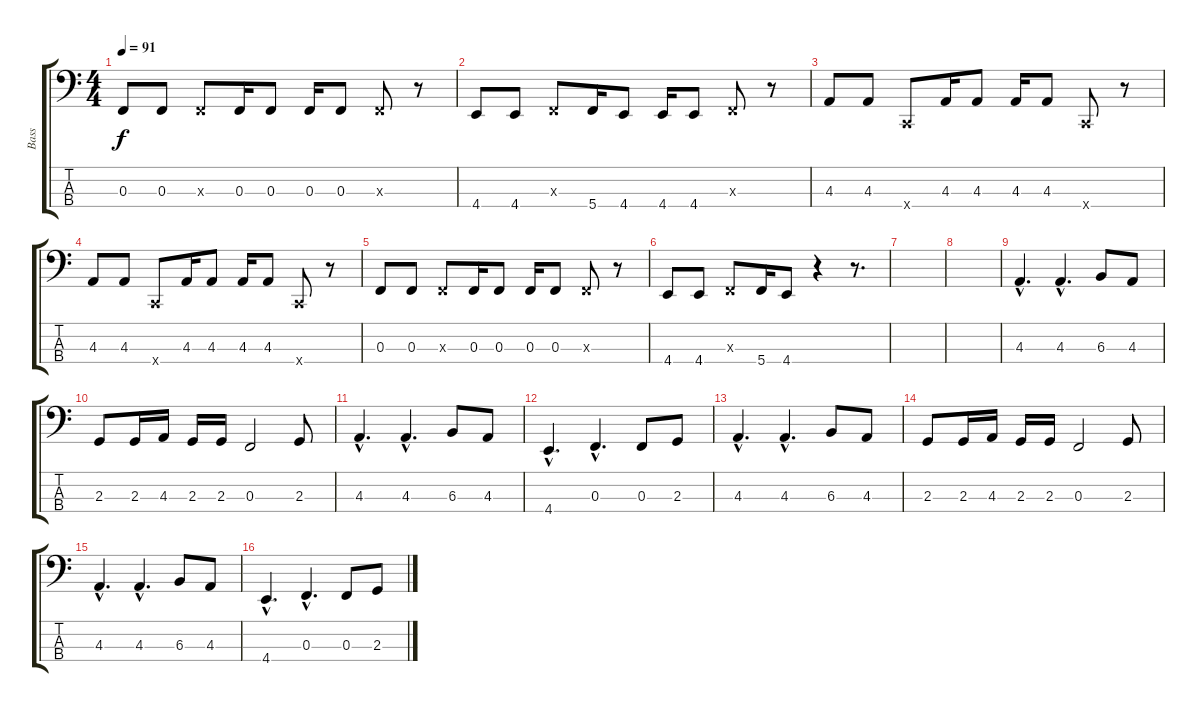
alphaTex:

\track ("Bass" "Bass") {instrument electricbassfinger}
\staff {score tabs}
\tuning (Eb2 Bb1 F1 C1) {hide}
\ts (4 4)
\tempo 91
\clef f4
\ks c
0.3.8{dy f} 0.3.8 0.3{x}.8 0.3.16 0.3.8 0.3.16 0.3.8 0.3{x}.8 r.8 |
4.4.8 4.4.8 0.3{x}.8 5.4.16 4.4.8 4.4.16 4.4.8 0.3{x}.8 r.8 |
4.3.8 4.3.8 0.4{x}.8 4.3.16 4.3.8 4.3.16 4.3.8 0.4{x}.8 r.8 |
4.3.8 4.3.8 0.4{x}.8 4.3.16 4.3.8 4.3.16 4.3.8 0.4{x}.8 r.8 |
0.3.8 0.3.8 0.3{x}.8 0.3.16 0.3.8 0.3.16 0.3.8 0.3{x}.8 r.8 |
4.4.8 4.4.8 0.3{x}.8 5.4.16 4.4.8 r.4 r.8{d} |
|
|
4.3{hac}.4{d} 4.3{hac}.4{d} 6.3.8 4.3.8 |
2.3.8 2.3.16 4.3.16 2.3.16 2.3.16 0.3.2 2.3.8 |
4.3{hac}.4{d} 4.3{hac}.4{d} 6.3.8 4.3.8 |
4.4{hac}.4{d} 0.3{hac}.4{d} 0.3.8 2.3.8 |
4.3{hac}.4{d} 4.3{hac}.4{d} 6.3.8 4.3.8 |
2.3.8 2.3.16 4.3.16 2.3.16 2.3.16 0.3.2 2.3.8 |
4.3{hac}.4{d} 4.3{hac}.4{d} 6.3.8 4.3.8 |
4.4{hac}.4{d} 0.3{hac}.4{d} 0.3.8 2.3.8
